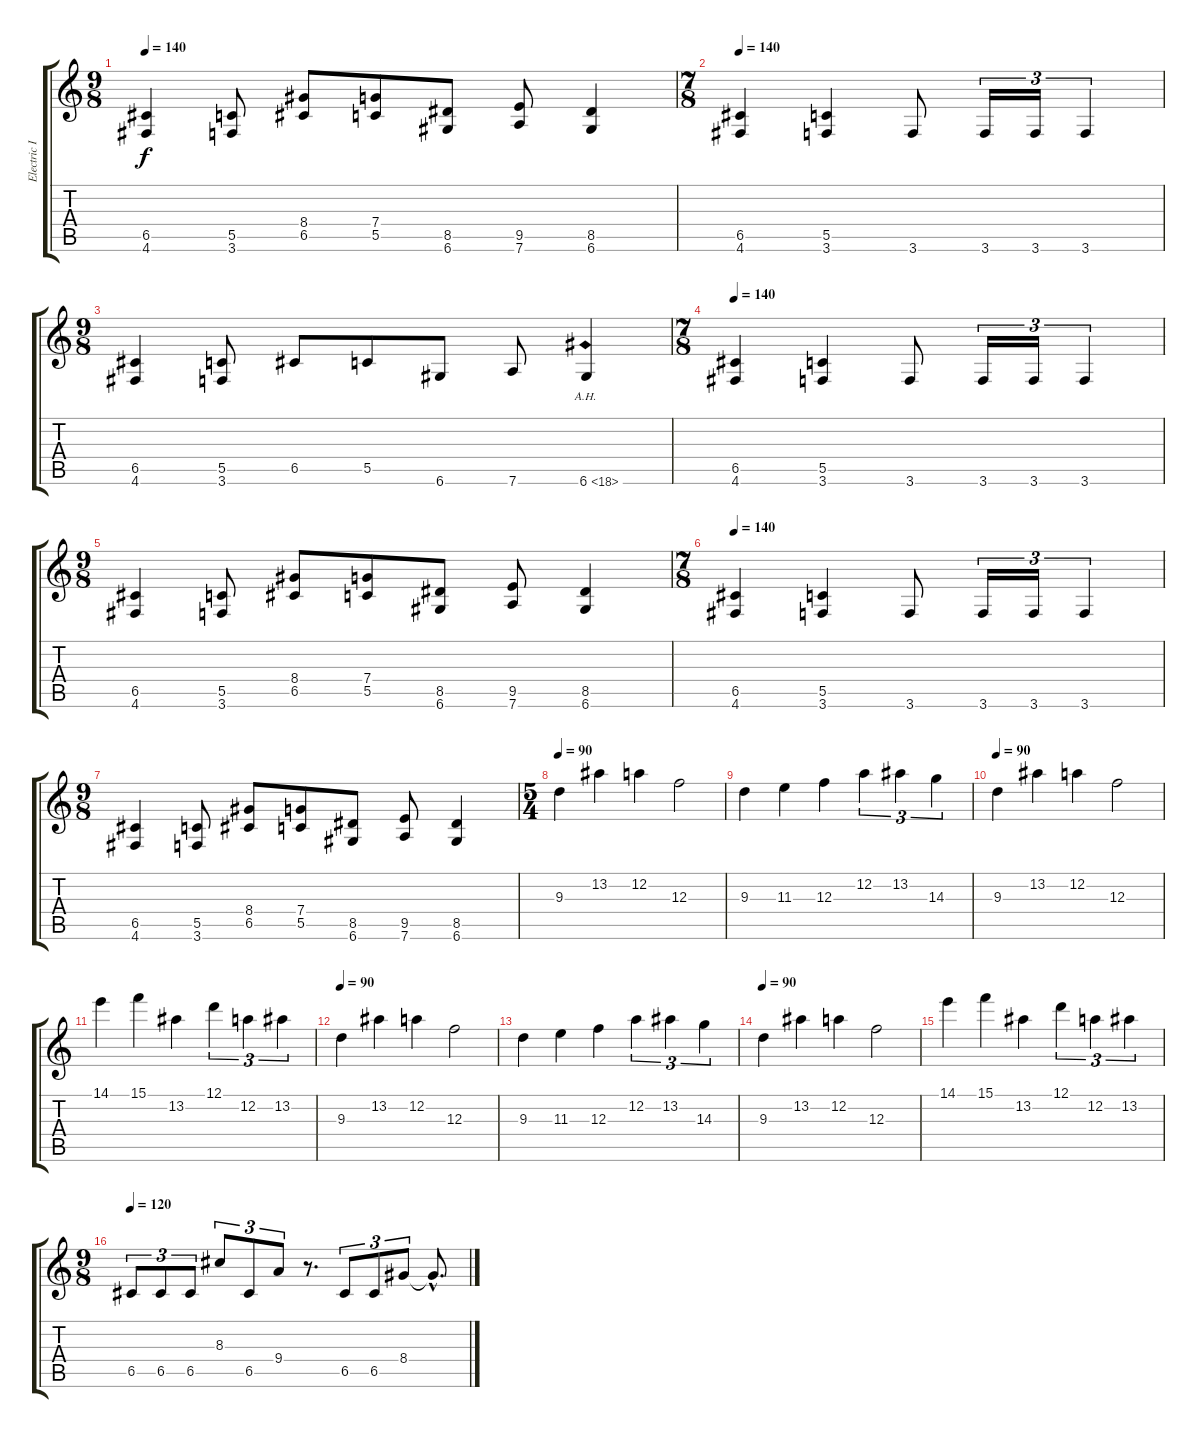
\track ("Electric I" "Electric I") {instrument distortionguitar}
\staff {score tabs}
\tuning (D4 A3 F3 C3 G2 D2) {hide}
\ts (9 8)
\tempo 140
\clef g2
\ks c
(6.5 4.6).4{dy f} (5.5 3.6).8 (8.4 6.5).8 (7.4 5.5).8 (8.5 6.6).8 (9.5 7.6).8 (8.5 6.6).4 |
\ts (7 8)
\tempo 140
(6.5 4.6).4 (5.5 3.6).4 3.6.8 3.6.16{tu (3 2)} 3.6.16{tu (3 2)} 3.6.4{tu (3 2)} |
\ts (9 8)
(6.5 4.6).4 (5.5 3.6).8 6.5.8 5.5.8 6.6.8 7.6.8 6.6{ah 12}.4 |
\ts (7 8)
\tempo 140
(6.5 4.6).4 (5.5 3.6).4 3.6.8 3.6.16{tu (3 2)} 3.6.16{tu (3 2)} 3.6.4{tu (3 2)} |
\ts (9 8)
(6.5 4.6).4 (5.5 3.6).8 (8.4 6.5).8 (7.4 5.5).8 (8.5 6.6).8 (9.5 7.6).8 (8.5 6.6).4 |
\ts (7 8)
\tempo 140
(6.5 4.6).4 (5.5 3.6).4 3.6.8 3.6.16{tu (3 2)} 3.6.16{tu (3 2)} 3.6.4{tu (3 2)} |
\ts (9 8)
(6.5 4.6).4 (5.5 3.6).8 (8.4 6.5).8 (7.4 5.5).8 (8.5 6.6).8 (9.5 7.6).8 (8.5 6.6).4 |
\ts (5 4)
\tempo 90
9.3.4 13.2.4 12.2.4 12.3.2 |
9.3.4 11.3.4 12.3.4 12.2.4{tu (3 2)} 13.2.4{tu (3 2)} 14.3.4{tu (3 2)} |
\tempo 90
9.3.4 13.2.4 12.2.4 12.3.2 |
14.1.4 15.1.4 13.2.4 12.1.4{tu (3 2)} 12.2.4{tu (3 2)} 13.2.4{tu (3 2)} |
\tempo 90
9.3.4 13.2.4 12.2.4 12.3.2 |
9.3.4 11.3.4 12.3.4 12.2.4{tu (3 2)} 13.2.4{tu (3 2)} 14.3.4{tu (3 2)} |
\tempo 90
9.3.4 13.2.4 12.2.4 12.3.2 |
14.1.4 15.1.4 13.2.4 12.1.4{tu (3 2)} 12.2.4{tu (3 2)} 13.2.4{tu (3 2)} |
\ts (9 8)
\tempo 120
6.5.8{tu (3 2)} 6.5.8{tu (3 2)} 6.5.8{tu (3 2)} 8.3.8{tu (3 2)} 6.5.8{tu (3 2)} 9.4.8{tu (3 2)} r.8{d} 6.5.8{tu (3 2)} 6.5.8{tu (3 2)} 8.4.8{tu (3 2)} 8.4{hac t}.8{d}
